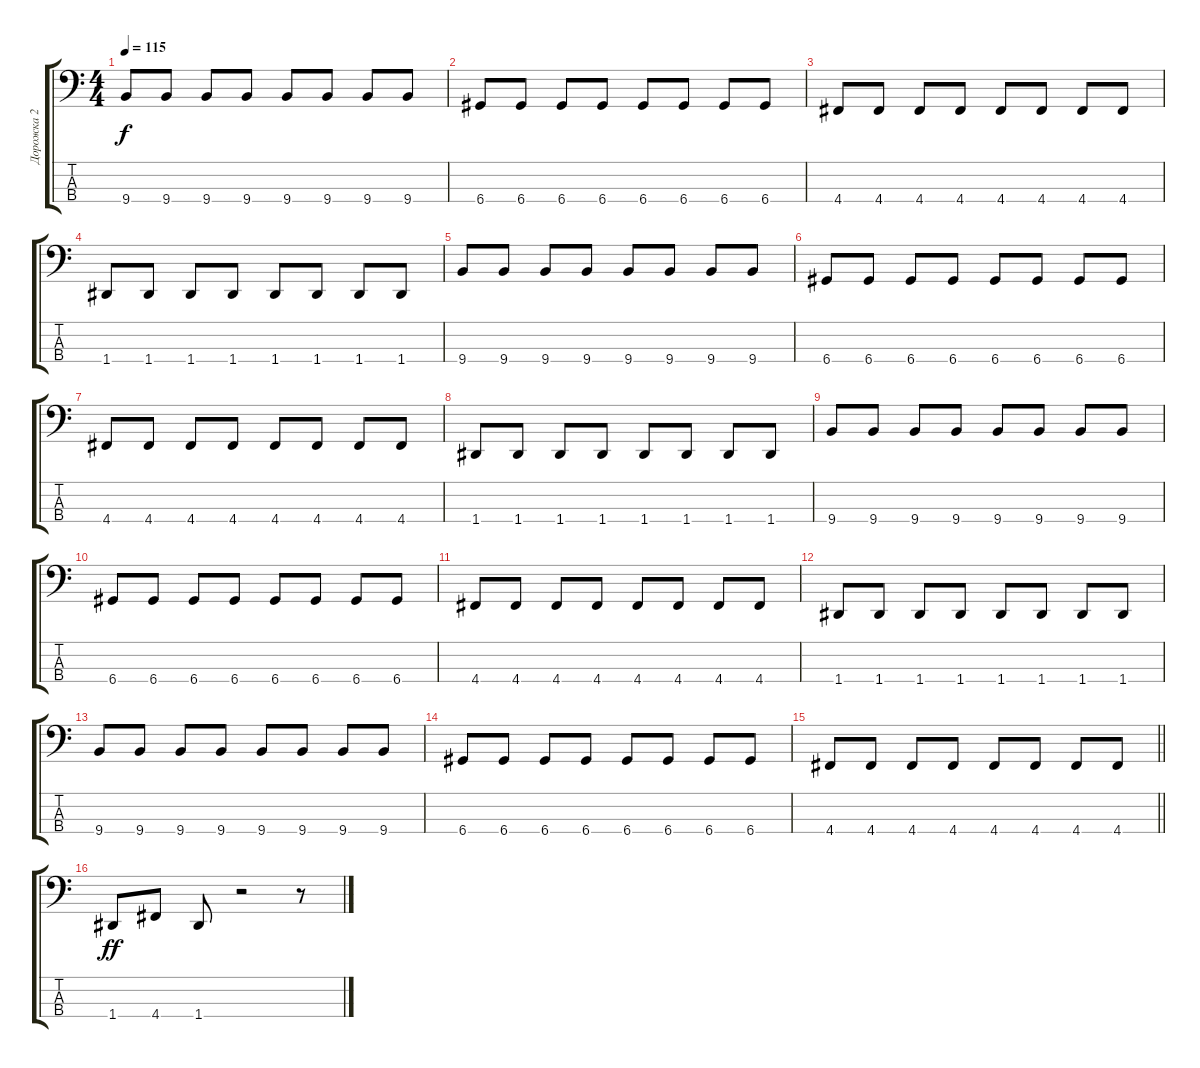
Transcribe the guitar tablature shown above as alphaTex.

\track ("Дорожка 2" "Дорожка 2") {instrument electricbassfinger}
\staff {score tabs}
\tuning (G2 D2 A1 D1) {hide}
\ts (4 4)
\tempo 115
\clef f4
\ks c
9.4.8{dy f} 9.4.8 9.4.8 9.4.8 9.4.8 9.4.8 9.4.8 9.4.8 |
6.4.8 6.4.8 6.4.8 6.4.8 6.4.8 6.4.8 6.4.8 6.4.8 |
4.4.8 4.4.8 4.4.8 4.4.8 4.4.8 4.4.8 4.4.8 4.4.8 |
1.4.8 1.4.8 1.4.8 1.4.8 1.4.8 1.4.8 1.4.8 1.4.8 |
9.4.8 9.4.8 9.4.8 9.4.8 9.4.8 9.4.8 9.4.8 9.4.8 |
6.4.8 6.4.8 6.4.8 6.4.8 6.4.8 6.4.8 6.4.8 6.4.8 |
4.4.8 4.4.8 4.4.8 4.4.8 4.4.8 4.4.8 4.4.8 4.4.8 |
1.4.8 1.4.8 1.4.8 1.4.8 1.4.8 1.4.8 1.4.8 1.4.8 |
9.4.8 9.4.8 9.4.8 9.4.8 9.4.8 9.4.8 9.4.8 9.4.8 |
6.4.8 6.4.8 6.4.8 6.4.8 6.4.8 6.4.8 6.4.8 6.4.8 |
4.4.8 4.4.8 4.4.8 4.4.8 4.4.8 4.4.8 4.4.8 4.4.8 |
1.4.8 1.4.8 1.4.8 1.4.8 1.4.8 1.4.8 1.4.8 1.4.8 |
9.4.8 9.4.8 9.4.8 9.4.8 9.4.8 9.4.8 9.4.8 9.4.8 |
6.4.8 6.4.8 6.4.8 6.4.8 6.4.8 6.4.8 6.4.8 6.4.8 |
\barLineRight lightlight
4.4.8 4.4.8 4.4.8 4.4.8 4.4.8 4.4.8 4.4.8 4.4.8 |
1.4.8{dy ff} 4.4.8 1.4.8 r.2 r.8
